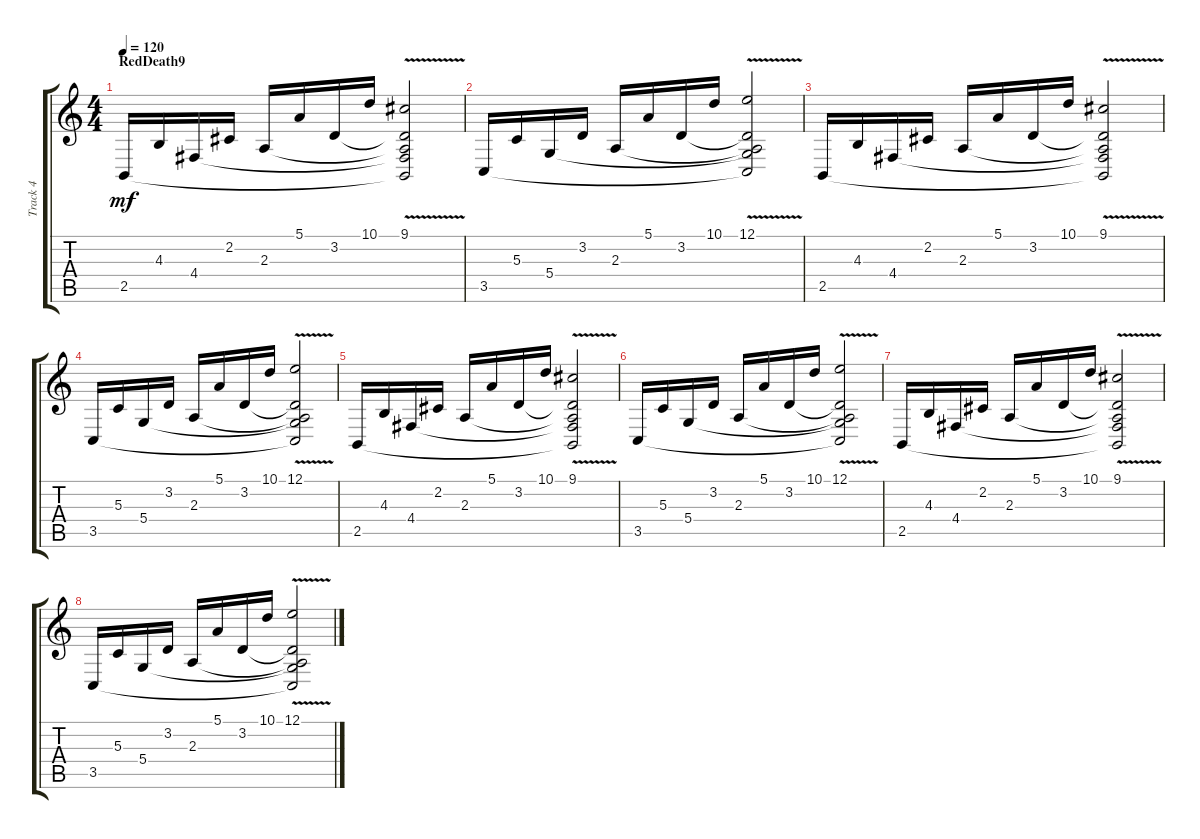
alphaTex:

\track ("Track 4" "Track 4") {instrument stringensemble2}
\staff {score tabs}
\tuning (E4 B3 G3 D3 A2 E2) {hide}
\ts (4 4)
\section ("" "RedDeath9")
\tempo 120
\clef g2
\ks c
2.5.16{dy mf} 4.3.16 4.4.16 2.2.16 2.3.16 5.1.16 3.2.16 10.1.16 (9.1{v} 3.2{t} 2.3{t} 4.4{t} 2.5{t}).2 |
3.5.16 5.3.16 5.4.16 3.2.16 2.3.16 5.1.16 3.2.16 10.1.16 (12.1{v} 3.2{t} 2.3{t} 5.4{t} 3.5{t}).2 |
2.5.16 4.3.16 4.4.16 2.2.16 2.3.16 5.1.16 3.2.16 10.1.16 (9.1{v} 3.2{t} 2.3{t} 4.4{t} 2.5{t}).2 |
3.5.16 5.3.16 5.4.16 3.2.16 2.3.16 5.1.16 3.2.16 10.1.16 (12.1{v} 3.2{t} 2.3{t} 5.4{t} 3.5{t}).2 |
2.5.16 4.3.16 4.4.16 2.2.16 2.3.16 5.1.16 3.2.16 10.1.16 (9.1{v} 3.2{t} 2.3{t} 4.4{t} 2.5{t}).2 |
3.5.16 5.3.16 5.4.16 3.2.16 2.3.16 5.1.16 3.2.16 10.1.16 (12.1{v} 3.2{t} 2.3{t} 5.4{t} 3.5{t}).2 |
2.5.16 4.3.16 4.4.16 2.2.16 2.3.16 5.1.16 3.2.16 10.1.16 (9.1{v} 3.2{t} 2.3{t} 4.4{t} 2.5{t}).2 |
3.5.16 5.3.16 5.4.16 3.2.16 2.3.16 5.1.16 3.2.16 10.1.16 (12.1{v} 3.2{t} 2.3{t} 5.4{t} 3.5{t}).2
